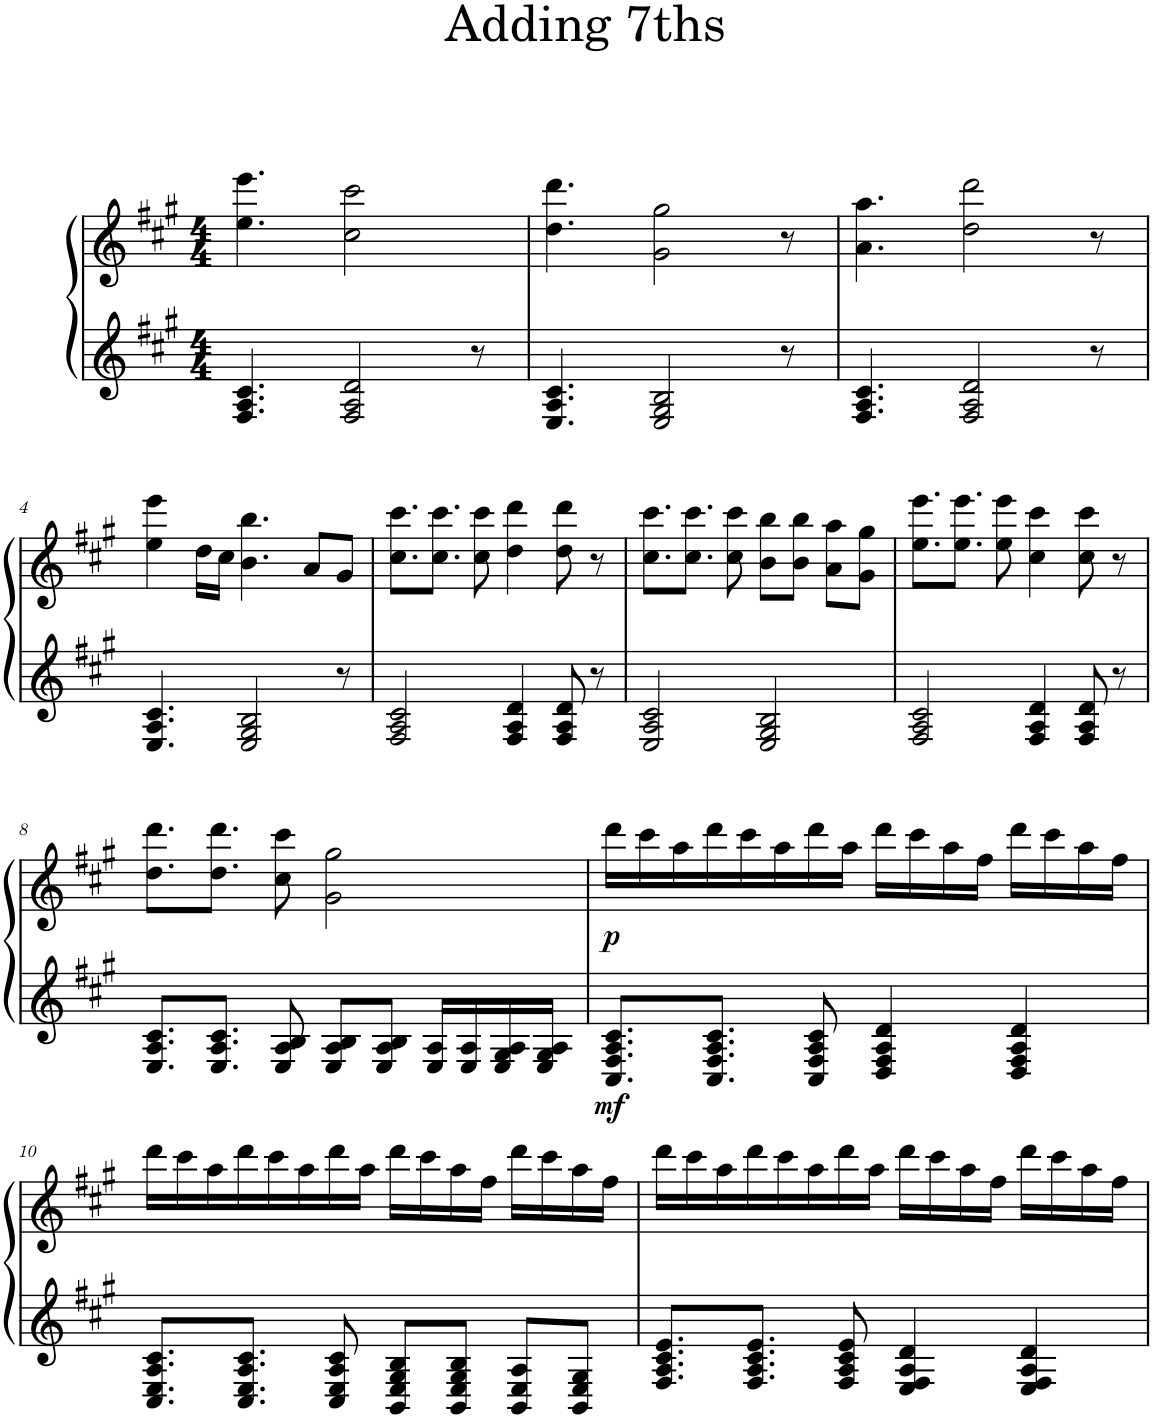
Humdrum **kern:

**kern	**kern	**dynam
*part1	*part1	*part1
*staff2	*staff1	*staff1/2
*I"Piano	*	*
*I'Pno.	*	*
*clefG2	*clefG2	*
*k[f#c#g#]	*k[f#c#g#]	*
*M4/4	*M4/4	*
=1	=1	=1
4.F#/ 4.A/ 4.c#/	4.ee\ 4.eee\	.
2F#/ 2A/ 2d/	2cc#\ 2ccc#\	.
8r	8ryy	.
=2	=2	=2
4.E/ 4.A/ 4.c#/	4.dd\ 4.ddd\	.
2E/ 2G#/ 2B/	2g#\ 2gg#\	.
8r	8r	.
=3	=3	=3
4.F#/ 4.A/ 4.c#/	4.a\ 4.aa\	.
2F#/ 2A/ 2d/	2dd\ 2ddd\	.
8r	8r	.
!!LO:LB:g=z
=4	=4	=4
4.E/ 4.A/ 4.c#/	4ee\ 4eee\	.
.	16dd\LL	.
.	16cc#\JJ	.
2E/ 2G#/ 2B/	4.b\ 4.bb\	.
.	8a/L	.
8r	8g#/J	.
=5	=5	=5
2F#/ 2A/ 2c#/	8.cc#\ 8.ccc#\L	.
.	8.cc#\ 8.ccc#\J	.
.	8cc#\ 8ccc#\	.
4F#/ 4A/ 4d/	4dd\ 4ddd\	.
8F#/ 8A/ 8d/	8dd\ 8ddd\	.
8r	8r	.
=6	=6	=6
2E/ 2A/ 2c#/	8.cc#\ 8.ccc#\L	.
.	8.cc#\ 8.ccc#\J	.
.	8cc#\ 8ccc#\	.
2E/ 2G#/ 2B/	8b\ 8bb\L	.
.	8b\ 8bb\J	.
.	8a\ 8aa\L	.
.	8g#\ 8gg#\J	.
=7	=7	=7
2F#/ 2A/ 2c#/	8.ee\ 8.eee\L	.
.	8.ee\ 8.eee\J	.
.	8ee\ 8eee\	.
4F#/ 4A/ 4d/	4cc#\ 4ccc#\	.
8F#/ 8A/ 8d/	8cc#\ 8ccc#\	.
8r	8r	.
!!LO:LB:g=z
=8	=8	=8
8.E/ 8.A/ 8.c#/L	8.dd\ 8.ddd\L	.
8.E/ 8.A/ 8.c#/J	8.dd\ 8.ddd\J	.
8E/ 8A/ 8B/	8cc#\ 8ccc#\	.
8E/ 8A/ 8B/L	2g#\ 2gg#\	.
8E/ 8A/ 8B/J	.	.
16E/ 16A/LL	.	.
16E/ 16A/	.	.
16E/ 16G#/ 16A/	.	.
16E/ 16G#/ 16A/JJ	.	.
=9	=9	=9
!	!	!LO:DY:b=2
!	!	!LO:DY:n=1:b
8.C#/ 8.F#/ 8.A/ 8.c#/L	16ddd\LL	mf p
.	16ccc#\	.
.	16aa\	.
8.C#/ 8.F#/ 8.A/ 8.c#/J	16ddd\	.
.	16ccc#\	.
.	16aa\	.
8C#/ 8F#/ 8A/ 8c#/	16ddd\	.
.	16aa\JJ	.
4D/ 4F#/ 4A/ 4d/	16ddd\LL	.
.	16ccc#\	.
.	16aa\	.
.	16ff#\JJ	.
4D/ 4F#/ 4A/ 4d/	16ddd\LL	.
.	16ccc#\	.
.	16aa\	.
.	16ff#\JJ	.
!!LO:LB:g=z
=10	=10	=10
8.C#/ 8.E/ 8.A/ 8.c#/L	16ddd\LL	.
.	16ccc#\	.
.	16aa\	.
8.C#/ 8.E/ 8.A/ 8.c#/J	16ddd\	.
.	16ccc#\	.
.	16aa\	.
8C#/ 8E/ 8A/ 8c#/	16ddd\	.
.	16aa\JJ	.
8BB/ 8E/ 8G#/ 8B/L	16ddd\LL	.
.	16ccc#\	.
8BB/ 8E/ 8G#/ 8B/J	16aa\	.
.	16ff#\JJ	.
8BB/ 8E/ 8A/L	16ddd\LL	.
.	16ccc#\	.
8BB/ 8E/ 8G#/J	16aa\	.
.	16ff#\JJ	.
=11	=11	=11
8.F#/ 8.A/ 8.c#/ 8.e/L	16ddd\LL	.
.	16ccc#\	.
.	16aa\	.
8.F#/ 8.A/ 8.c#/ 8.e/J	16ddd\	.
.	16ccc#\	.
.	16aa\	.
8F#/ 8A/ 8c#/ 8e/	16ddd\	.
.	16aa\JJ	.
4E/ 4F#/ 4A/ 4d/	16ddd\LL	.
.	16ccc#\	.
.	16aa\	.
.	16ff#\JJ	.
4E/ 4F#/ 4A/ 4d/	16ddd\LL	.
.	16ccc#\	.
.	16aa\	.
.	16ff#\JJ	.
=	=	=
*-	*-	*-
